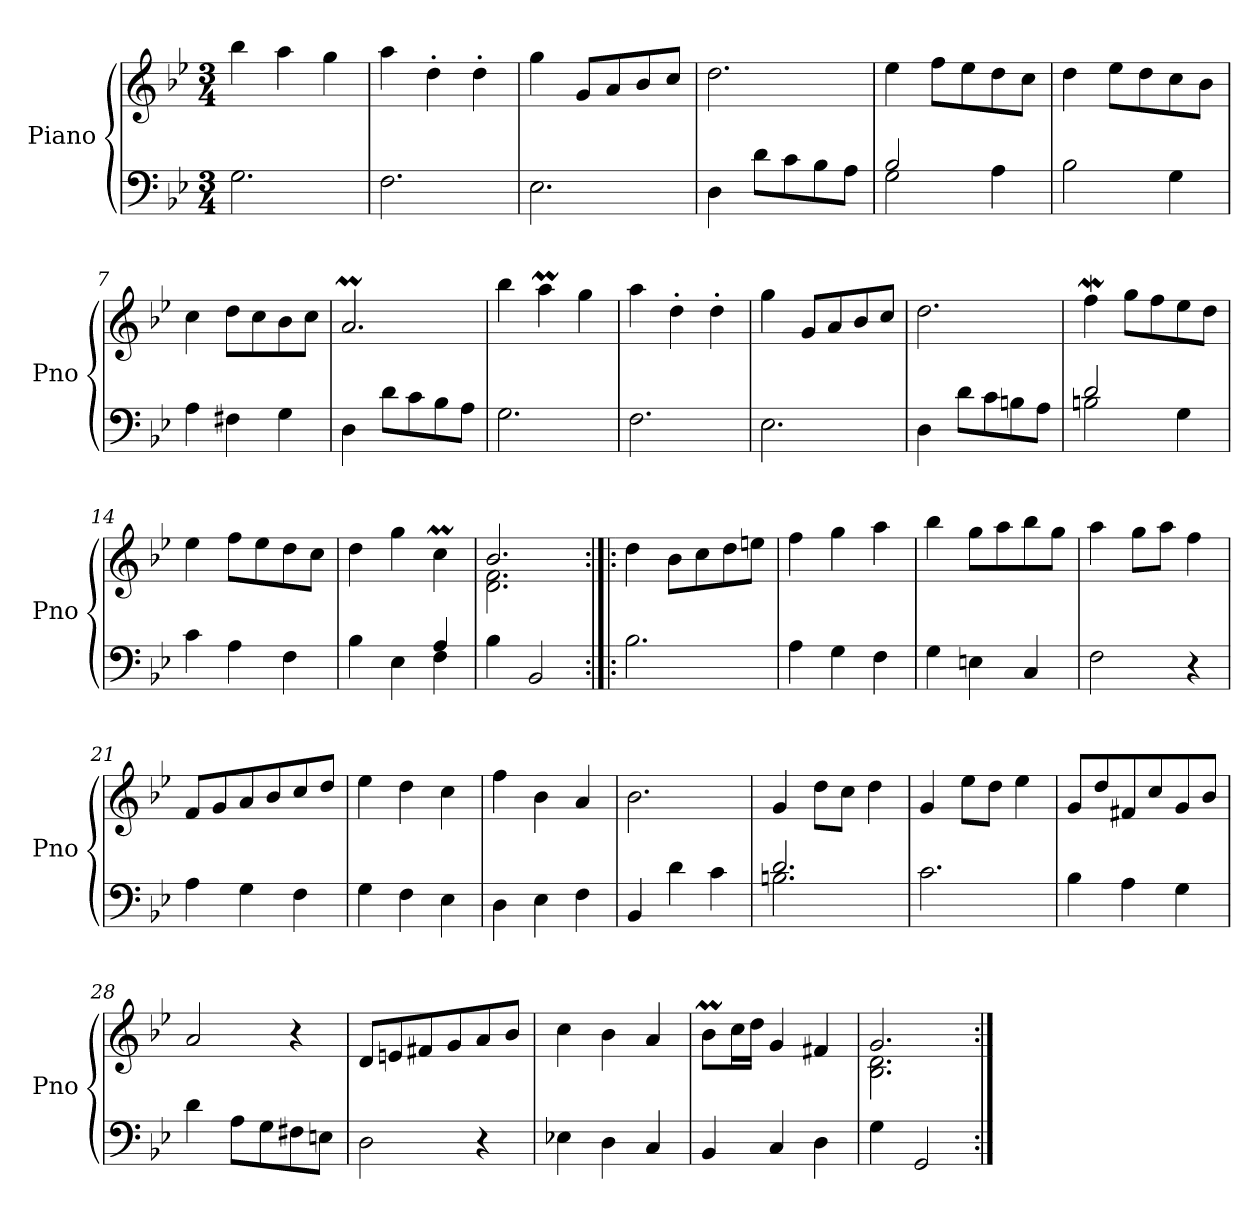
**kern	**kern
*part1	*part1
*staff2	*staff1
*I"Piano	*
*I'Pno	*
*clefF4	*clefG2
*k[b-e-]	*k[b-e-]
*M3/4	*M3/4
=1	=1
2.G\	4bb-\
.	4aa\
.	4gg\
=2	=2
2.F\	4aa\
.	4dd'\
.	4dd'\
=3	=3
2.E-\	4gg\
.	8g/L
.	8a/
.	8b-/
.	8cc/J
=4	=4
4D\	2.dd\
8d\L	.
8c\	.
8B-\	.
8A\J	.
=5	=5
*^	*
2B-/	2G\	4ee-\
.	.	8ff\L
.	.	8ee-\
4A\	4ryy	8dd\
.	.	8cc\J
*v	*v	*
=6	=6
2B-\	4dd\
.	8ee-\L
.	8dd\
4G\	8cc\
.	8b-\J
=7	=7
4A\	4cc\
4F#X\	8dd\L
.	8cc\
4G\	8b-\
.	8cc\J
!!LO:LB:g=z
=8	=8
4D\	2.am/
8d\L	.
8c\	.
8B-\	.
8A\J	.
=9	=9
2.G\	4bb-\
.	4aam\
.	4gg\
=10	=10
2.F\	4aa\
.	4dd'\
.	4dd'\
=11	=11
2.E-\	4gg\
.	8g/L
.	8a/
.	8b-/
.	8cc/J
=12	=12
4D\	2.dd\
8d\L	.
8c\	.
8Bn\	.
8A\J	.
=13	=13
*^	*
2d/	2Bn\	4ffW\
.	.	8gg\L
.	.	8ff\
4G\	4ryy	8ee-\
.	.	8dd\J
*v	*v	*
=14	=14
4c\	4ee-\
4A\	8ff\L
.	8ee-\
4F\	8dd\
.	8cc\J
=15	=15
*^	*
4B-\	2ryy	4dd\
4E-\	.	4gg\
4A/	4F\	4ccM\
*v	*v	*
=16	=16
*	*^
4B-\	2.b-/	2.d\ 2.f\
2BB-/	.	.
*	*v	*v
!!LO:LB:g=z
=17:|!|:	=17:|!|:
2.B-\	4dd\
.	8b-\L
.	8cc\
.	8dd\
.	8een\J
=18	=18
4A\	4ff\
4G\	4gg\
4F\	4aa\
=19	=19
4G\	4bb-\
4En\	8gg\L
.	8aa\
4C/	8bb-\
.	8gg\J
=20	=20
2F\	4aa\
.	8gg\L
.	8aa\J
4r	4ff\
=21	=21
4A\	8f/L
.	8g/
4G\	8a/
.	8b-/
4F\	8cc/
.	8dd/J
=22	=22
4G\	4ee-\
4F\	4dd\
4E-\	4cc\
=23	=23
4D\	4ff\
4E-\	4b-\
4F\	4a/
=24	=24
4BB-/	2.b-\
4d\	.
4c\	.
=25	=25
*^	*
2.d/	2.Bn\	4g/
.	.	8dd\L
.	.	8cc\J
.	.	4dd\
*v	*v	*
!!LO:LB:g=z
=26	=26
2.c\	4g/
.	8ee-\L
.	8dd\J
.	4ee-\
=27	=27
4B-\	8g/L
.	8dd/
4A\	8f#X/
.	8cc/
4G\	8g/
.	8b-/J
=28	=28
4d\	2a/
8A\L	.
8G\	.
8F#i\	4r
8En\J	.
=29	=29
2D\	8d/L
.	8en/
.	8f#X/
.	8g/
4r	8a/
.	8b-/J
=30	=30
4E-X\	4cc\
4D\	4b-\
4C/	4a/
=31	=31
4BB-/	8b-M\L
.	16cc\L
.	16dd\JJ
4C/	4g/
4D\	4f#X/
=32	=32
*	*^
4G\	2.g/	2.B-\ 2.d\
2GG/	.	.
*	*v	*v
=:|!	=:|!
*-	*-
